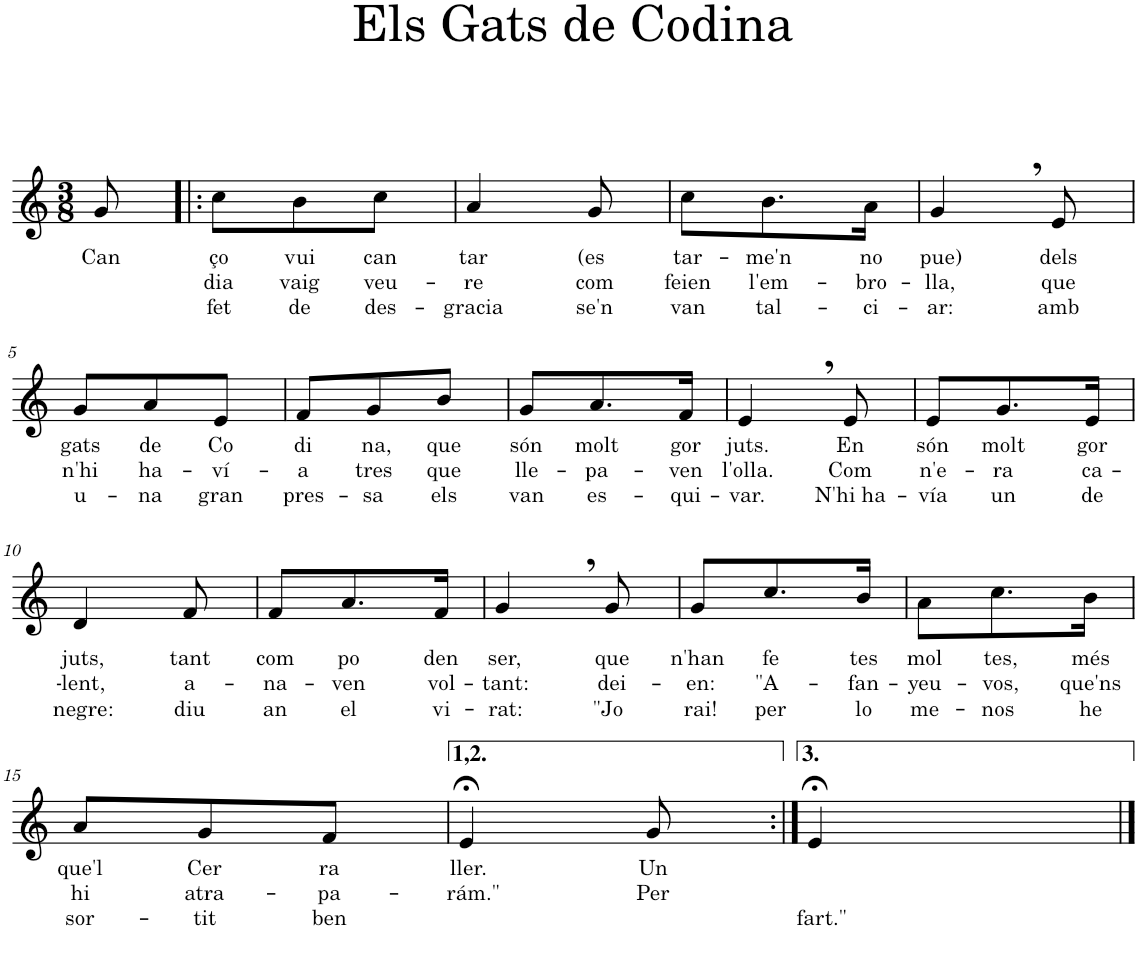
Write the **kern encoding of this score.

**kern	**text	**text	**text
*part1	*part1	*part1	*part1
*staff1	*staff1	*staff1	*staff1
*I"Piano	*	*	*
*I'Pno.	*	*	*
*clefG2	*	*	*
*k[]	*	*	*
*M3/8	*	*	*
=	=	=	=
!	!LO:LY:b	!	!
8g/	Can	.	.
=1!|:	=1!|:	=1!|:	=1!|:
!	!LO:LY:b	!LO:LY:b	!LO:LY:b
8cc\L	ço	dia	fet
!	!LO:LY:b	!LO:LY:b	!LO:LY:b
8b\	vui	vaig	de
!	!LO:LY:b	!LO:LY:b	!LO:LY:b
8cc\J	can	veu-	des-
=2	=2	=2	=2
!	!LO:LY:b	!LO:LY:b	!LO:LY:b
4a/	tar	-re	-gracia
!	!LO:LY:b	!LO:LY:b	!LO:LY:b
8g/	(es	com	se'n
=3	=3	=3	=3
!	!LO:LY:b	!LO:LY:b	!LO:LY:b
8cc\L	tar-	feien	van
!	!LO:LY:b	!LO:LY:b	!LO:LY:b
8.b\	-me'n	l'em-	tal-
!	!LO:LY:b	!LO:LY:b	!LO:LY:b
16a\Jk	no	-bro-	-ci-
=4	=4	=4	=4
!	!LO:LY:b	!LO:LY:b	!LO:LY:b
4g,/	pue)	-lla,	-ar:
!	!LO:LY:b	!LO:LY:b	!LO:LY:b
8e/	dels	que	amb
!!LO:LB:g=z
=5	=5	=5	=5
!	!LO:LY:b	!LO:LY:b	!LO:LY:b
8g/L	gats	n'hi	u-
!	!LO:LY:b	!LO:LY:b	!LO:LY:b
8a/	de	ha-	-na
!	!LO:LY:b	!LO:LY:b	!LO:LY:b
8e/J	Co	-ví-	gran
=6	=6	=6	=6
!	!LO:LY:b	!LO:LY:b	!LO:LY:b
8f/L	di	-a	pres-
!	!LO:LY:b	!LO:LY:b	!LO:LY:b
8g/	na,	tres	-sa
!	!LO:LY:b	!LO:LY:b	!LO:LY:b
8b/J	que	que	els
=7	=7	=7	=7
!	!LO:LY:b	!LO:LY:b	!LO:LY:b
8g/L	són	lle-	van
!	!LO:LY:b	!LO:LY:b	!LO:LY:b
8.a/	molt	-pa-	es-
!	!LO:LY:b	!LO:LY:b	!LO:LY:b
16f/Jk	gor	-ven	-qui-
=8	=8	=8	=8
!	!LO:LY:b	!LO:LY:b	!LO:LY:b
4e,/	juts.	l'olla.	-var.
!	!LO:LY:b	!LO:LY:b	!LO:LY:b
8e/	En	Com	N'hi ha-
=9	=9	=9	=9
!	!LO:LY:b	!LO:LY:b	!LO:LY:b
8e/L	són	n'e-	-vía
!	!LO:LY:b	!LO:LY:b	!LO:LY:b
8.g/	molt	-ra	un
!	!LO:LY:b	!LO:LY:b	!LO:LY:b
16e/Jk	gor	ca-	de
!!LO:LB:g=z
=10	=10	=10	=10
!	!LO:LY:b	!LO:LY:b	!LO:LY:b
4d/	juts,	-lent,	negre:
!	!LO:LY:b	!LO:LY:b	!LO:LY:b
8f/	tant	a-	diu
=11	=11	=11	=11
!	!LO:LY:b	!LO:LY:b	!LO:LY:b
8f/L	com	-na-	an
!	!LO:LY:b	!LO:LY:b	!LO:LY:b
8.a/	po	-ven	el
!	!LO:LY:b	!LO:LY:b	!LO:LY:b
16f/Jk	den	vol-	vi-
=12	=12	=12	=12
!	!LO:LY:b	!LO:LY:b	!LO:LY:b
4g,/	ser,	-tant:	rat:
!	!LO:LY:b	!LO:LY:b	!LO:LY:b
8g/	que	dei-	"Jo
=13	=13	=13	=13
!	!LO:LY:b	!LO:LY:b	!LO:LY:b
8g/L	n'han	-en:	rai!
!	!LO:LY:b	!LO:LY:b	!LO:LY:b
8.cc/	fe	"A-	per
!	!LO:LY:b	!LO:LY:b	!LO:LY:b
16b/Jk	tes	-fan-	lo
=14	=14	=14	=14
!	!LO:LY:b	!LO:LY:b	!LO:LY:b
8a\L	mol	-yeu-	me-
!	!LO:LY:b	!LO:LY:b	!LO:LY:b
8.cc\	tes,	-vos,	-nos
!	!LO:LY:b	!LO:LY:b	!LO:LY:b
16b\Jk	més	que'ns	he
!!LO:LB:g=z
=15	=15	=15	=15
!	!LO:LY:b	!LO:LY:b	!LO:LY:b
8a/L	que'l	hi	sor-
!	!LO:LY:b	!LO:LY:b	!LO:LY:b
8g/	Cer	atra-	-tit
!	!LO:LY:b	!LO:LY:b	!LO:LY:b
8f/J	ra	-pa-	ben
=16	=16	=16	=16
!	!LO:LY:b	!LO:LY:b	!
4e;</	ller.	-rám."	.
!	!LO:LY:b	!LO:LY:b	!
8g/	Un	Per	.
=17:|!	=17:|!	=17:|!	=17:|!
!	!	!	!LO:LY:b
4e;</	.	.	fart."
8ryy	.	.	.
==	==	==	==
*-	*-	*-	*-
